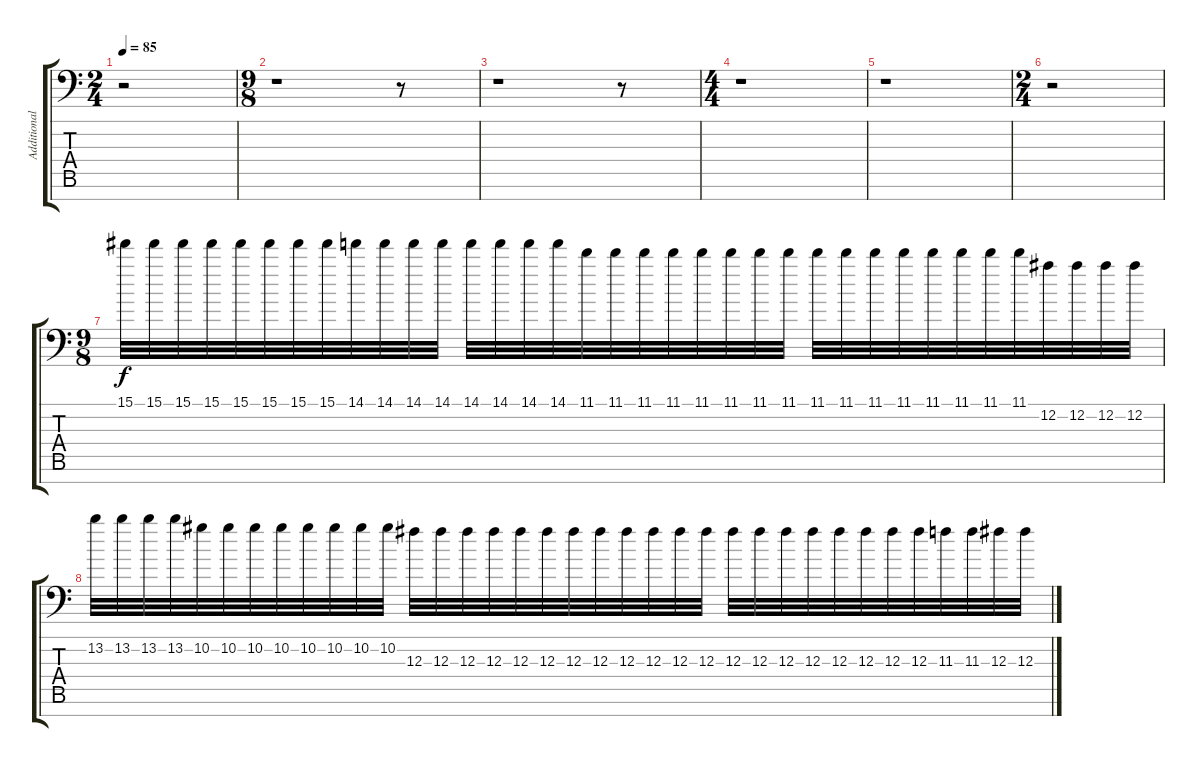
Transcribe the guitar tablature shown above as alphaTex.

\track ("Additional Guitar" "Additional") {instrument distortionguitar}
\staff {score tabs}
\tuning (Eb4 Bb3 Gb3 Db3 Ab2 Eb2 Ab1) {hide}
\ts (2 4)
\tempo 85
\clef f4
\ks c
r.2{dy f} |
\ts (9 8)
r.1 r.8 |
r.1 r.8 |
\ts (4 4)
r.1 |
r.1 |
\ts (2 4)
r.2 |
\ts (9 8)
15.1.32 15.1.32 15.1.32 15.1.32 15.1.32 15.1.32 15.1.32 15.1.32 14.1.32 14.1.32 14.1.32 14.1.32 14.1.32 14.1.32 14.1.32 14.1.32 11.1.32 11.1.32 11.1.32 11.1.32 11.1.32 11.1.32 11.1.32 11.1.32 11.1.32 11.1.32 11.1.32 11.1.32 11.1.32 11.1.32 11.1.32 11.1.32 12.2.32 12.2.32 12.2.32 12.2.32 |
13.2.32 13.2.32 13.2.32 13.2.32 10.2.32 10.2.32 10.2.32 10.2.32 10.2.32 10.2.32 10.2.32 10.2.32 12.3.32 12.3.32 12.3.32 12.3.32 12.3.32 12.3.32 12.3.32 12.3.32 12.3.32 12.3.32 12.3.32 12.3.32 12.3.32 12.3.32 12.3.32 12.3.32 12.3.32 12.3.32 12.3.32 12.3.32 11.3.32 11.3.32 12.3.32 12.3.32
